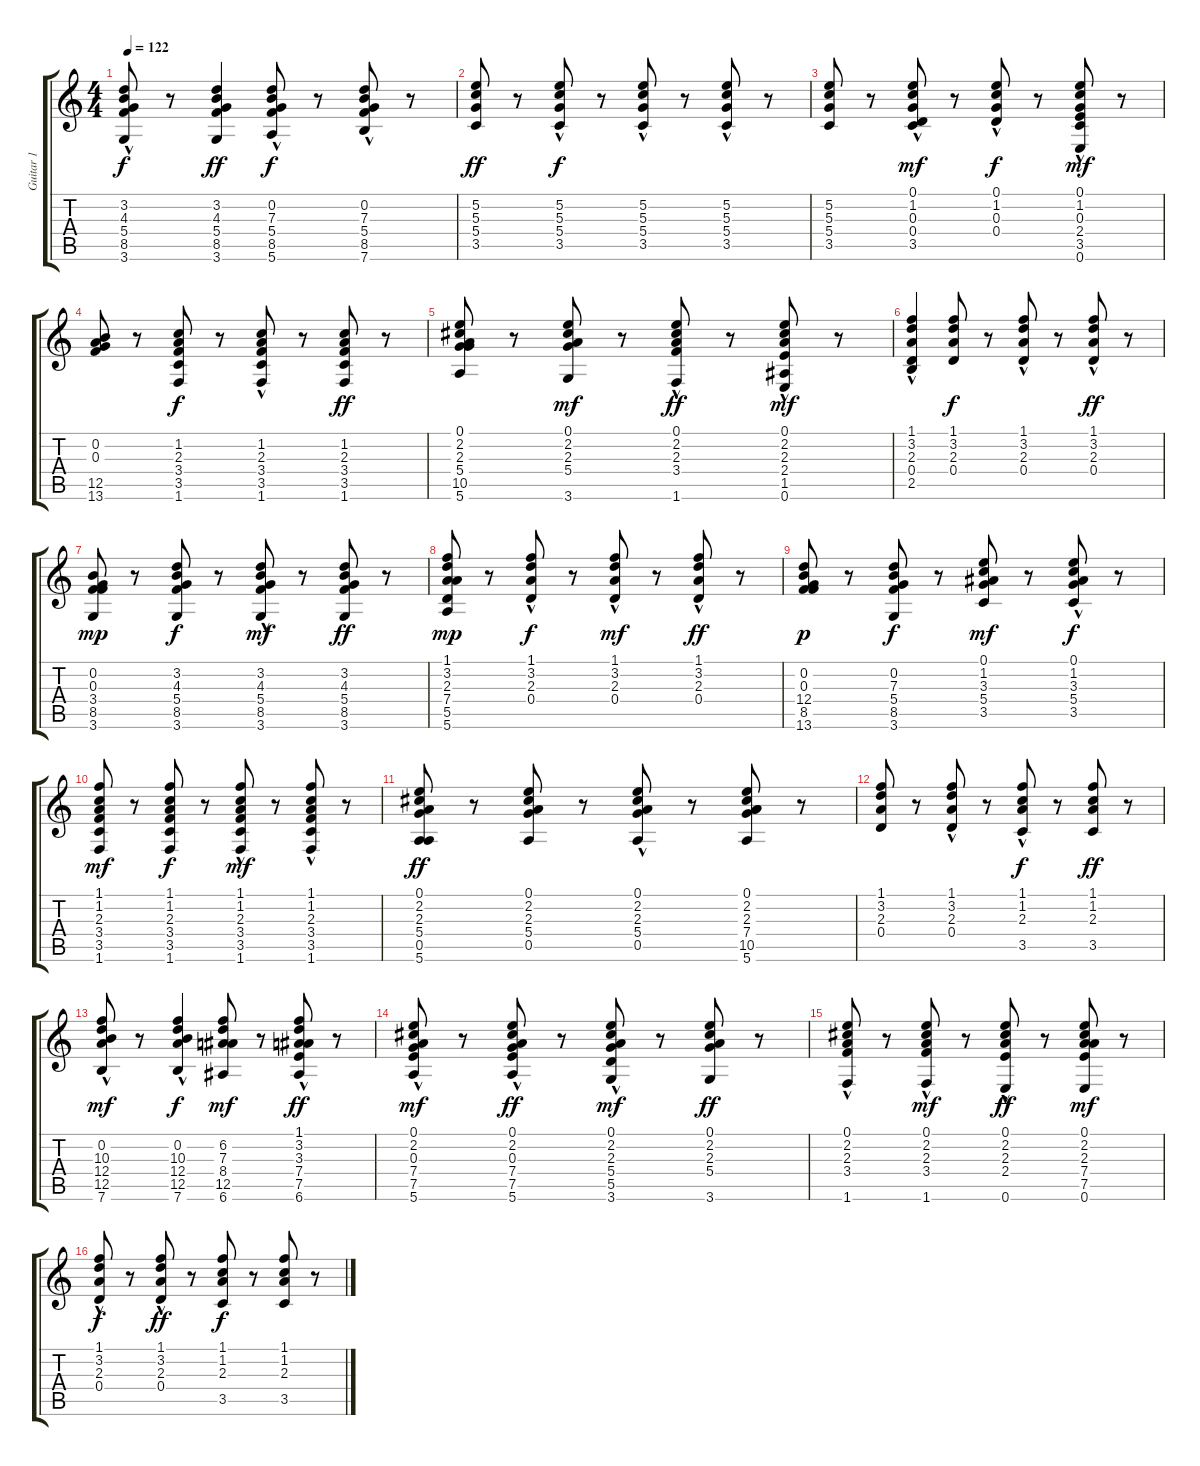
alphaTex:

\track ("Guitar 1" "Guitar 1") {instrument electricguitarclean}
\staff {score tabs}
\tuning (E4 B3 G3 D3 A2 E2) {hide}
\ts (4 4)
\tempo 122
\clef g2
\ks c
(3.2{hac} 4.3{hac} 5.4 8.5{hac} 3.6).8{dy f} r.8 (3.2 4.3 5.4 8.5 3.6).4{dy ff} (0.2 7.3{hac} 5.4 8.5 5.6).8{dy f} r.8 (0.2{hac} 7.3{hac} 5.4{hac} 8.5 7.6).8 r.8 |
(5.2 5.3 5.4 3.5).8{dy ff} r.8 (5.2{hac} 5.3 5.4 3.5).8{dy f} r.8 (5.2{hac} 5.3 5.4 3.5).8 r.8 (5.2{hac} 5.3 5.4 3.5).8 r.8 |
(5.2 5.3 5.4 3.5).8 r.8 (0.1{hac} 1.2 0.3 0.4 3.5).8{dy mf} r.8 (0.1{hac} 1.2 0.3 0.4).8{dy f} r.8 (0.1{hac} 1.2 0.3{hac} 2.4{hac} 3.5{hac} 0.6).8{dy mf} r.8 |
(0.2 0.3 12.5 13.6).8 r.8 (1.2 2.3 3.4 3.5 1.6).8{dy f} r.8 (1.2{hac} 2.3 3.4 3.5 1.6).8 r.8 (1.2 2.3 3.4 3.5 1.6).8{dy ff} r.8 |
(0.1 2.2 2.3 5.4 10.5 5.6).8 r.8 (0.1 2.2 2.3 5.4 3.6).8{dy mf} r.8 (0.1{hac} 2.2 2.3 3.4 1.6).8{dy ff} r.8 (0.1 2.2{hac} 2.3 2.4 1.5 0.6).8{dy mf} r.8 |
(1.1{hac} 3.2 2.3 0.4 2.5).4 (1.1 3.2 2.3 0.4).8{dy f} r.8 (1.1{hac} 3.2 2.3 0.4).8 r.8 (1.1 3.2{hac} 2.3 0.4{hac}).8{dy ff} r.8 |
(0.2 0.3 3.4 8.5 3.6).8{dy mp} r.8 (3.2 4.3 5.4 8.5 3.6).8{dy f} r.8 (3.2{hac} 4.3 5.4 8.5 3.6).8{dy mf} r.8 (3.2 4.3 5.4 8.5 3.6).8{dy ff} r.8 |
(1.1 3.2 2.3 7.4 5.5 5.6).8{dy mp} r.8 (1.1{hac} 3.2 2.3 0.4).8{dy f} r.8 (1.1{hac} 3.2 2.3 0.4).8{dy mf} r.8 (1.1 3.2 2.3 0.4{hac}).8{dy ff} r.8 |
(0.2 0.3 12.4 8.5 13.6).8{dy p} r.8 (0.2 7.3 5.4 8.5 3.6).8{dy f} r.8 (0.1 1.2 3.3 5.4 3.5).8{dy mf} r.8 (0.1 1.2 3.3 5.4{hac} 3.5).8{dy f} r.8 |
(1.1 1.2 2.3 3.4 3.5 1.6).8{dy mf} r.8 (1.1 1.2 2.3 3.4 3.5 1.6).8{dy f} r.8 (1.1{hac} 1.2 2.3 3.4 3.5 1.6).8{dy mf} r.8 (1.1 1.2 2.3{hac} 3.4 3.5{hac} 1.6).8 r.8 |
(0.1 2.2 2.3 5.4 0.5 5.6).8{dy ff} r.8 (0.1 2.2 2.3 5.4 0.5).8 r.8 (0.1{hac} 2.2 2.3 5.4 0.5).8 r.8 (0.1 2.2 2.3 7.4 10.5 5.6).8 r.8 |
(1.1 3.2 2.3 0.4).8 r.8 (1.1{hac} 3.2 2.3 0.4).8 r.8 (1.1{hac} 1.2 2.3{hac} 3.5{hac}).8{dy f} r.8 (1.1 1.2 2.3 3.5).8{dy ff} r.8 |
(0.2 10.3{hac} 12.4 12.5 7.6).8{dy mf} r.8 (0.2 10.3{hac} 12.4 12.5 7.6).4{dy f} (6.2 7.3 8.4 12.5 6.6).8{dy mf} r.8 (1.1{hac} 3.2 3.3 7.4 7.5 6.6).8{dy ff} r.8 |
(0.1{hac} 2.2 0.3 7.4 7.5 5.6).8{dy mf} r.8 (0.1{hac} 2.2 0.3 7.4 7.5 5.6).8{dy ff} r.8 (0.1{hac} 2.2{hac} 2.3 5.4 5.5 3.6).8{dy mf} r.8 (0.1 2.2 2.3 5.4 3.6).8{dy ff} r.8 |
(0.1{hac} 2.2 2.3 3.4 1.6).8 r.8 (0.1{hac} 2.2 2.3 3.4 1.6).8{dy mf} r.8 (0.1 2.2{hac} 2.3 2.4 0.6).8{dy ff} r.8 (0.1 2.2 2.3 7.4 7.5 0.6).8{dy mf} r.8 |
(1.1{hac} 3.2 2.3 0.4).8{dy f} r.8 (1.1{hac} 3.2 2.3 0.4).8{dy ff} r.8 (1.1 1.2 2.3 3.5).8{dy f} r.8 (1.1 1.2 2.3 3.5).8 r.8
